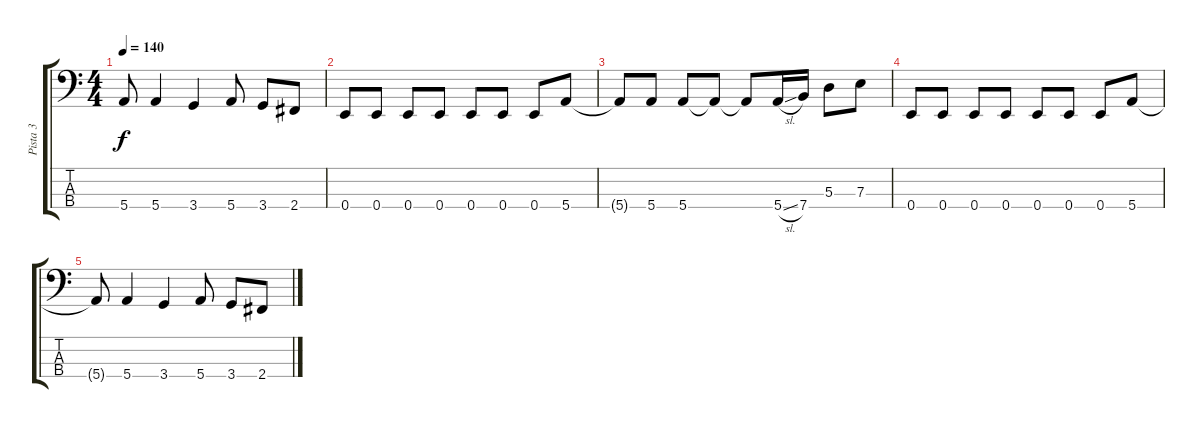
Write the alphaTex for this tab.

\track ("Pista 3" "Pista 3") {instrument electricbassfinger}
\staff {score tabs}
\tuning (G2 D2 A1 E1) {hide}
\ts (4 4)
\tempo 140
\clef f4
\ks c
5.4{t}.8{dy f} 5.4.4 3.4.4 5.4.8 3.4.8 2.4.8 |
0.4.8 0.4.8 0.4.8 0.4.8 0.4.8 0.4.8 0.4.8 5.4.8 |
5.4{t}.8 5.4.8 5.4.8 5.4{t}.8 5.4{t}.8 5.4{sl}.16 7.4.16 5.3.8 7.3.8 |
0.4.8 0.4.8 0.4.8 0.4.8 0.4.8 0.4.8 0.4.8 5.4.8 |
5.4{t}.8 5.4.4 3.4.4 5.4.8 3.4.8 2.4.8
